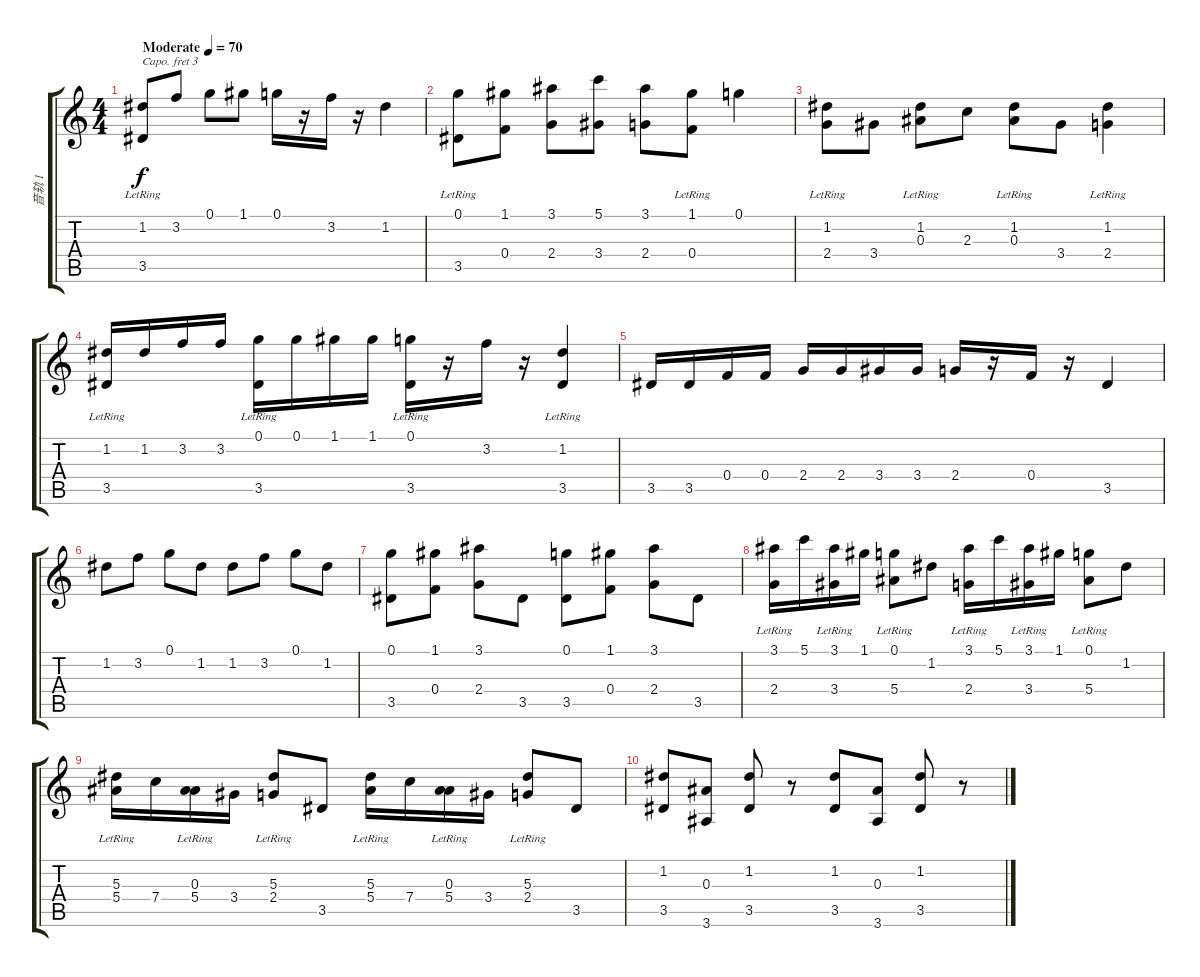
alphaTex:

\track ("音轨 1" "音轨 1") {instrument acousticguitarsteel}
\staff {score tabs}
\capo 3
\tuning (E4 B3 G3 D3 A2 E2) {hide}
\ts (4 4)
\tempo (70 "Moderate")
\clef g2
\ks c
(1.2 3.5{lr}).8{dy f instrument acousticguitarsteel} 3.2.8 0.1.8 1.1.8 0.1.16 r.16 3.2.16 r.16 1.2.4 |
(0.1 3.5{lr}).8 (1.1 0.4).8 (3.1 2.4).8 (5.1 3.4).8 (3.1 2.4).8 (1.1 0.4{lr}).8 0.1.4 |
(1.2{lr} 2.4).8 3.4.8 (1.2{lr} 0.3).8 2.3.8 (1.2{lr} 0.3).8 3.4.8 (1.2{lr} 2.4).4 |
(1.2 3.5{lr}).16 1.2.16 3.2.16 3.2.16 (0.1 3.5{lr}).16 0.1.16 1.1.16 1.1.16 (0.1 3.5{lr}).16 r.16 3.2.16 r.16 (1.2 3.5{lr}).4 |
3.5.16 3.5.16 0.4.16 0.4.16 2.4.16 2.4.16 3.4.16 3.4.16 2.4.16 r.16 0.4.16 r.16 3.5.4 |
1.2.8 3.2.8 0.1.8 1.2.8 1.2.8 3.2.8 0.1.8 1.2.8 |
(0.1 3.5).8 (1.1 0.4).8 (3.1 2.4).8 3.5.8 (0.1 3.5).8 (1.1 0.4).8 (3.1 2.4).8 3.5.8 |
(3.1 2.4{lr}).16 5.1.16 (3.1 3.4{lr}).16 1.1.16 (0.1 5.4{lr}).8 1.2.8 (3.1 2.4{lr}).16 5.1.16 (3.1 3.4{lr}).16 1.1.16 (0.1 5.4{lr}).8 1.2.8 |
(5.3{lr} 5.4).16 7.4.16 (0.3{lr} 5.4).16 3.4.16 (5.3{lr} 2.4).8 3.5.8 (5.3{lr} 5.4).16 7.4.16 (0.3{lr} 5.4).16 3.4.16 (5.3{lr} 2.4).8 3.5.8 |
(1.2 3.5).8 (0.3 3.6).8 (1.2 3.5).8 r.8 (1.2 3.5).8 (0.3 3.6).8 (1.2 3.5).8 r.8
